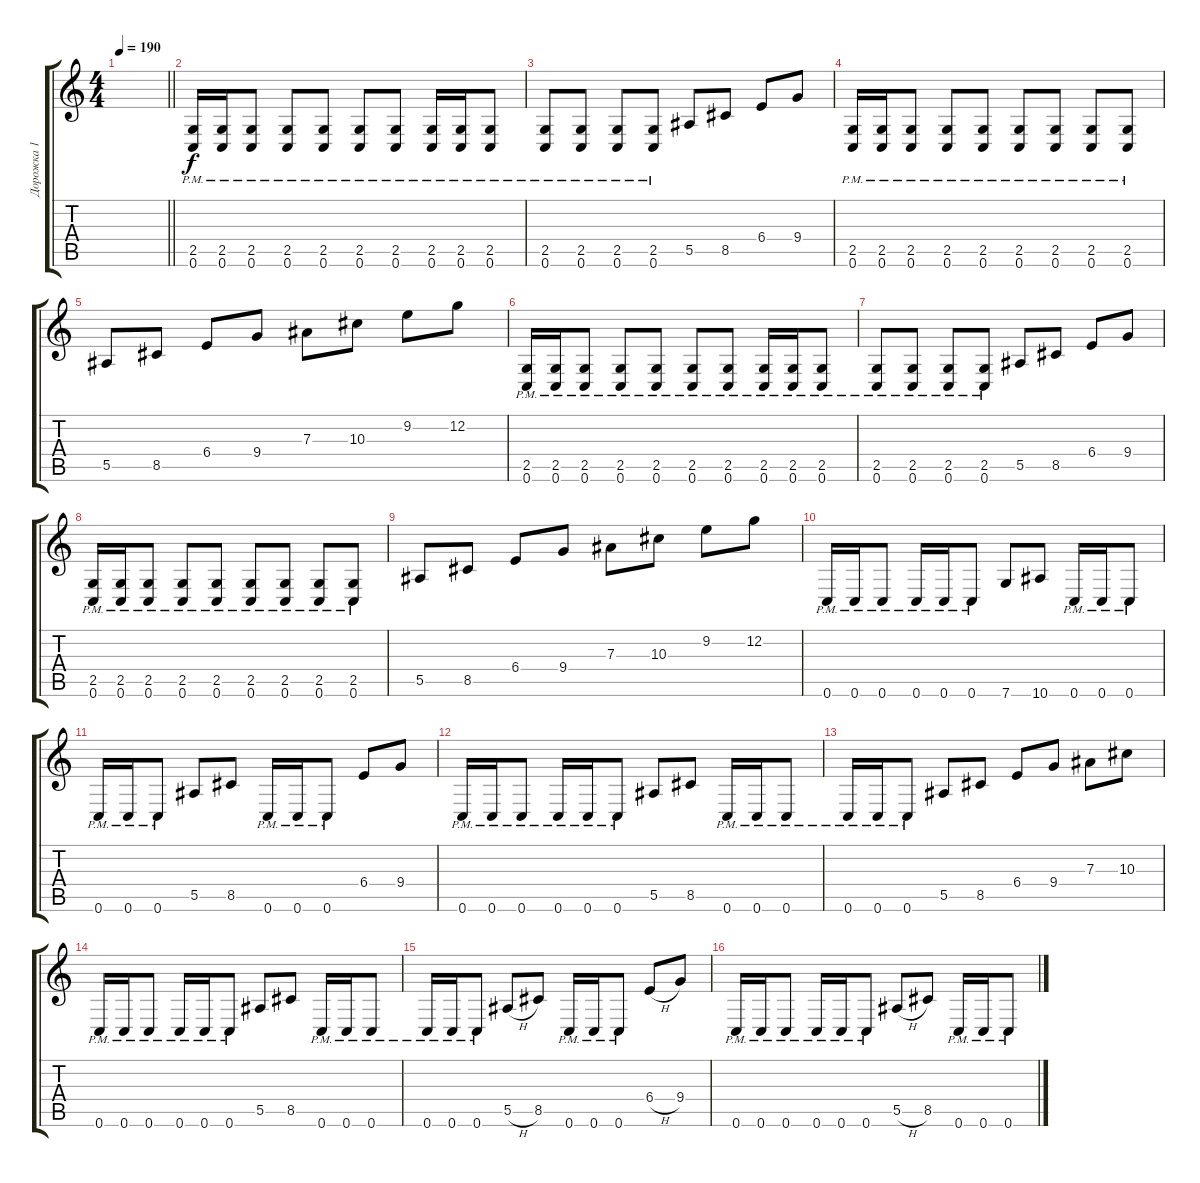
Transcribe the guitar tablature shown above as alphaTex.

\track ("Дорожка 1" "Дорожка 1") {instrument overdrivenguitar}
\staff {score tabs}
\tuning (C4 G3 Eb3 Bb2 F2 C2) {hide}
\ts (4 4)
\tempo 190
\clef g2
\barLineRight lightlight
\ks c
|
(2.5 0.6{pm}).16 (2.5 0.6{pm}).16 (2.5 0.6{pm}).8 (2.5{pm} 0.6{pm}).8 (2.5{pm} 0.6{pm}).8 (2.5{pm} 0.6{pm}).8 (2.5{pm} 0.6{pm}).8 (2.5 0.6{pm}).16 (2.5 0.6{pm}).16 (2.5 0.6{pm}).8 |
(2.5 0.6{pm}).8 (2.5{pm} 0.6{pm}).8 (2.5{pm} 0.6{pm}).8 (2.5{pm} 0.6{pm}).8 5.5.8 8.5.8 6.4.8 9.4.8 |
(2.5 0.6{pm}).16 (2.5 0.6{pm}).16 (2.5 0.6{pm}).8 (2.5{pm} 0.6{pm}).8 (2.5{pm} 0.6{pm}).8 (2.5{pm} 0.6{pm}).8 (2.5{pm} 0.6{pm}).8 (2.5{pm} 0.6{pm}).8 (2.5{pm} 0.6{pm}).8 |
5.5.8 8.5.8 6.4.8 9.4.8 7.3.8 10.3.8 9.2.8 12.2.8 |
(2.5 0.6{pm}).16 (2.5 0.6{pm}).16 (2.5 0.6{pm}).8 (2.5{pm} 0.6{pm}).8 (2.5{pm} 0.6{pm}).8 (2.5{pm} 0.6{pm}).8 (2.5{pm} 0.6{pm}).8 (2.5 0.6{pm}).16 (2.5 0.6{pm}).16 (2.5 0.6{pm}).8 |
(2.5 0.6{pm}).8 (2.5{pm} 0.6{pm}).8 (2.5{pm} 0.6{pm}).8 (2.5{pm} 0.6{pm}).8 5.5.8 8.5.8 6.4.8 9.4.8 |
(2.5 0.6{pm}).16 (2.5 0.6{pm}).16 (2.5 0.6{pm}).8 (2.5{pm} 0.6{pm}).8 (2.5{pm} 0.6{pm}).8 (2.5{pm} 0.6{pm}).8 (2.5{pm} 0.6{pm}).8 (2.5{pm} 0.6{pm}).8 (2.5{pm} 0.6{pm}).8 |
5.5.8 8.5.8 6.4.8 9.4.8 7.3.8 10.3.8 9.2.8 12.2.8 |
0.6{pm}.16 0.6{pm}.16 0.6{pm}.8 0.6{pm}.16 0.6{pm}.16 0.6{pm}.8 7.6.8 10.6.8 0.6{pm}.16 0.6{pm}.16 0.6{pm}.8 |
0.6{pm}.16 0.6{pm}.16 0.6{pm}.8 5.5.8 8.5.8 0.6{pm}.16 0.6{pm}.16 0.6{pm}.8 6.4.8 9.4.8 |
0.6{pm}.16 0.6{pm}.16 0.6{pm}.8 0.6{pm}.16 0.6{pm}.16 0.6{pm}.8 5.5.8 8.5.8 0.6{pm}.16 0.6{pm}.16 0.6{pm}.8 |
0.6{pm}.16 0.6{pm}.16 0.6{pm}.8 5.5.8 8.5.8 6.4.8 9.4.8 7.3.8 10.3.8 |
0.6{pm}.16 0.6{pm}.16 0.6{pm}.8 0.6{pm}.16 0.6{pm}.16 0.6{pm}.8 5.5.8 8.5.8 0.6{pm}.16 0.6{pm}.16 0.6{pm}.8 |
0.6{pm}.16 0.6{pm}.16 0.6{pm}.8 5.5{h}.8 8.5.8 0.6{pm}.16 0.6{pm}.16 0.6{pm}.8 6.4{h}.8 9.4.8 |
0.6{pm}.16 0.6{pm}.16 0.6{pm}.8 0.6{pm}.16 0.6{pm}.16 0.6{pm}.8 5.5{h}.8 8.5.8 0.6{pm}.16 0.6{pm}.16 0.6{pm}.8
